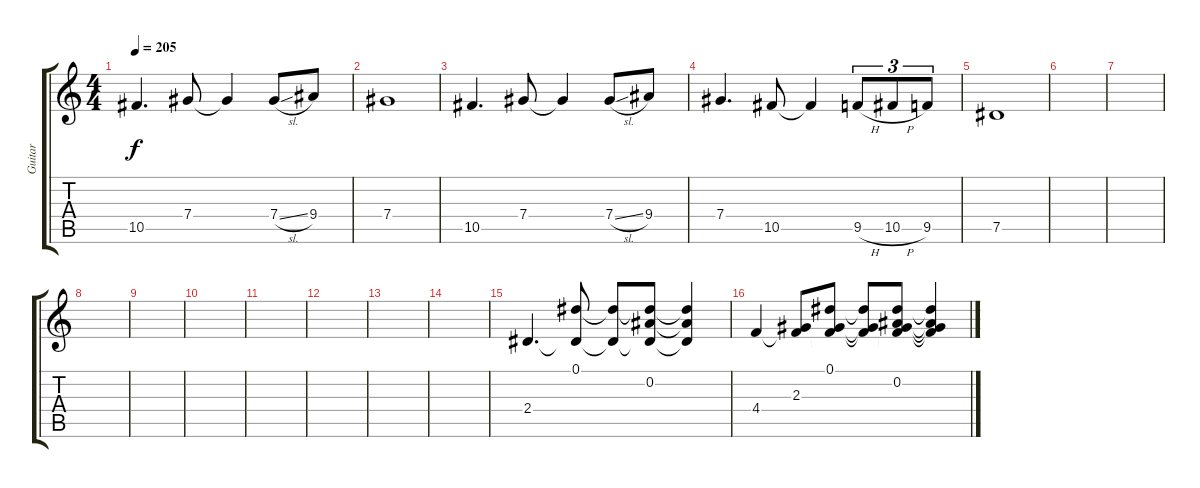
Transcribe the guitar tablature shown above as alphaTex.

\track ("Guitar" "Guitar") {instrument distortionguitar}
\staff {score tabs}
\tuning (Eb4 Bb3 Gb3 Db3 Ab2 Eb2) {hide}
\ts (4 4)
\tempo 205
\clef g2
\ks aminor
10.5.4{d dy f} 7.4.8 7.4{t}.4 7.4{sl}.8 9.4.8 |
7.4.1 |
10.5.4{d} 7.4.8 7.4{t}.4 7.4{sl}.8 9.4.8 |
7.4.4{d} 10.5.8 10.5{t}.4 9.5{h}.8{tu (3 2)} 10.5{h}.8{tu (3 2)} 9.5.8{tu (3 2)} |
7.5.1 |
|
|
|
|
|
|
|
|
|
2.4.4{d instrument acousticguitarsteel} (0.1 2.4{t}).8 (0.1{t} 2.4{t}).8 (0.1{t} 0.2 2.4{t}).8 (0.1{t} 0.2{t} 2.4{t}).4 |
4.4.4 (2.3 4.4{t}).8 (0.1 2.3{t} 4.4{t}).8 (0.1{t} 2.3{t} 4.4{t}).8 (0.1{t} 0.2 2.3{t} 4.4{t}).8 (0.1{t} 0.2{t} 2.3{t} 4.4{t}).4
